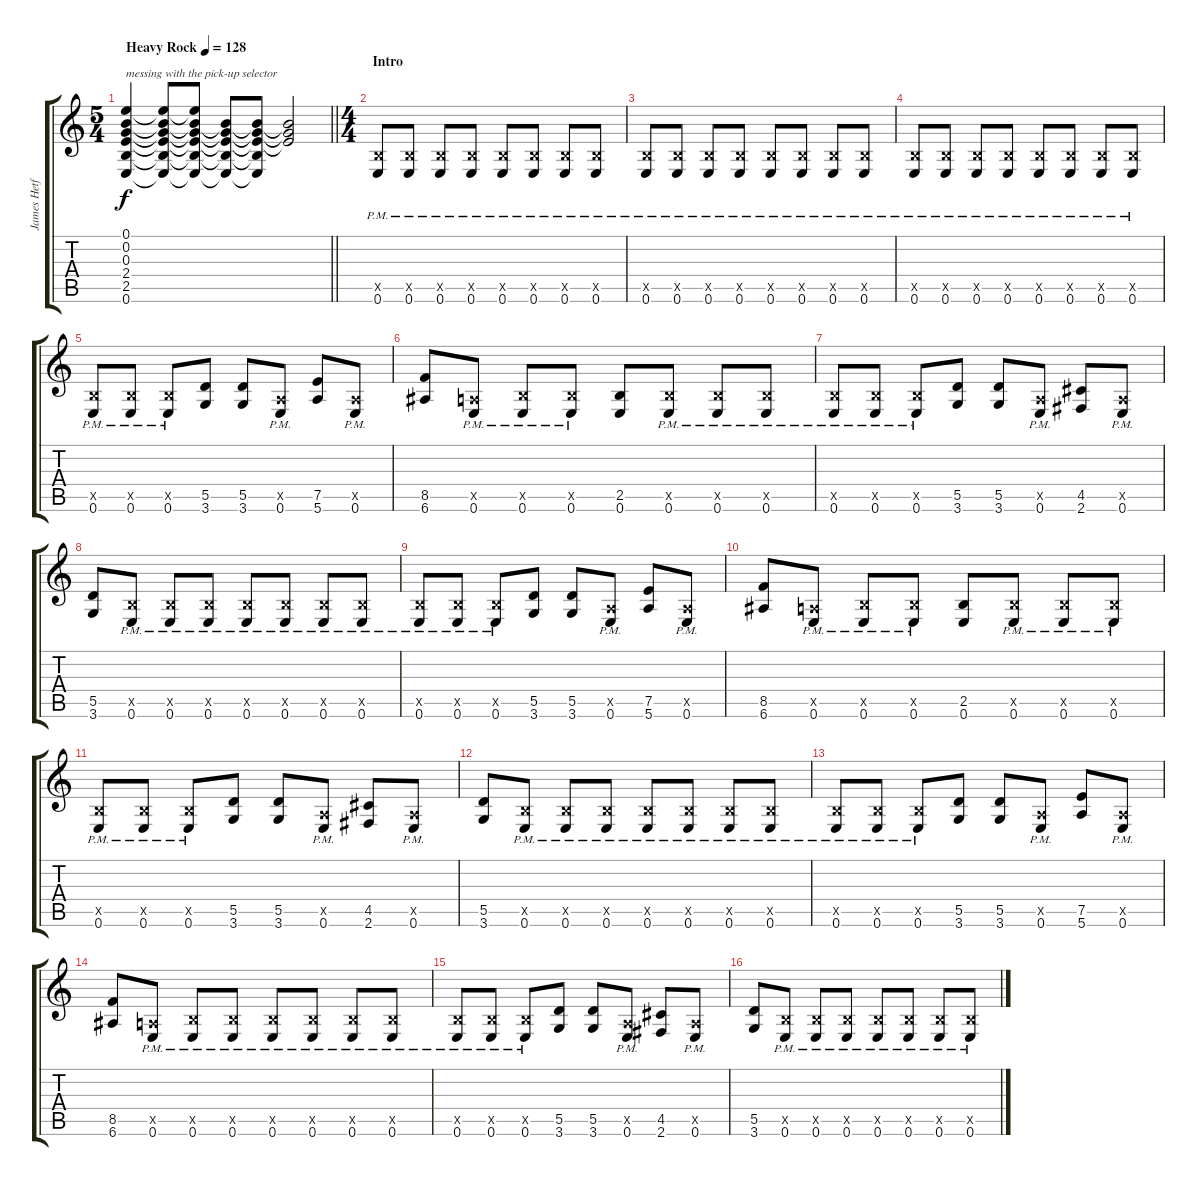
\track ("James Hetfield (Guitar Rhythm)" "James Hetf") {instrument distortionguitar}
\staff {score tabs}
\tuning (E4 B3 G3 D3 A2 E2) {hide}
\ts (5 4)
\tempo (128 "Heavy Rock")
\clef g2
\barLineRight lightlight
\ks c
(0.1 0.2 0.3 2.4 2.5 0.6).4{txt "messing with the pick-up selector" dy f volume 0 instrument distortionguitar} (0.1{t} 0.2{t} 0.3{t} 2.4{t} 2.5{t} 0.6{t}).8{volume 14} (0.1{t} 0.2{t} 0.3{t} 2.4{t} 2.5{t} 0.6{t}).8{volume 0} (0.2{t} 0.3{t} 2.4{t} 2.5{t} 0.6{t}).8{volume 14} (0.2{t} 0.3{t} 2.4{t} 2.5{t} 0.6{t}).8{volume 0} (0.2{t} 0.3{t} 2.4{t}).2{volume 14} |
\ts (4 4)
\section ("" "Intro")
(2.5{x} 0.6{pm}).8 (2.5{x} 0.6{pm}).8 (2.5{x} 0.6{pm}).8 (2.5{x} 0.6{pm}).8 (2.5{x} 0.6{pm}).8 (2.5{x} 0.6{pm}).8 (2.5{x} 0.6{pm}).8 (2.5{x} 0.6{pm}).8 |
(2.5{x} 0.6{pm}).8 (2.5{x} 0.6{pm}).8 (2.5{x} 0.6{pm}).8 (2.5{x} 0.6{pm}).8 (2.5{x} 0.6{pm}).8 (2.5{x} 0.6{pm}).8 (2.5{x} 0.6{pm}).8 (2.5{x} 0.6{pm}).8 |
(2.5{x} 0.6{pm}).8 (2.5{x} 0.6{pm}).8 (2.5{x} 0.6{pm}).8 (2.5{x} 0.6{pm}).8 (2.5{x} 0.6{pm}).8 (2.5{x} 0.6{pm}).8 (2.5{x} 0.6{pm}).8 (2.5{x} 0.6{pm}).8 |
(2.5{x} 0.6{pm}).8 (2.5{x} 0.6{pm}).8 (2.5{x} 0.6{pm}).8 (5.5 3.6).8 (5.5 3.6).8 (0.5{x} 0.6{pm}).8 (7.5 5.6).8 (0.5{x} 0.6{pm}).8 |
(8.5 6.6).8 (0.5{x} 0.6{pm}).8 (2.5{x} 0.6{pm}).8 (2.5{x} 0.6{pm}).8 (2.5 0.6).8 (2.5{x} 0.6{pm}).8 (2.5{x} 0.6{pm}).8 (2.5{x} 0.6{pm}).8 |
(2.5{x} 0.6{pm}).8 (2.5{x} 0.6{pm}).8 (2.5{x} 0.6{pm}).8 (5.5 3.6).8 (5.5 3.6).8 (0.5{x} 0.6{pm}).8 (4.5 2.6).8 (0.5{x} 0.6{pm}).8 |
(5.5 3.6).8 (2.5{x} 0.6{pm}).8 (2.5{x} 0.6{pm}).8 (2.5{x} 0.6{pm}).8 (2.5{x} 0.6{pm}).8 (2.5{x} 0.6{pm}).8 (2.5{x} 0.6{pm}).8 (2.5{x} 0.6{pm}).8 |
(2.5{x} 0.6{pm}).8 (2.5{x} 0.6{pm}).8 (2.5{x} 0.6{pm}).8 (5.5 3.6).8 (5.5 3.6).8 (0.5{x} 0.6{pm}).8 (7.5 5.6).8 (0.5{x} 0.6{pm}).8 |
(8.5 6.6).8 (0.5{x} 0.6{pm}).8 (2.5{x} 0.6{pm}).8 (2.5{x} 0.6{pm}).8 (2.5 0.6).8 (2.5{x} 0.6{pm}).8 (2.5{x} 0.6{pm}).8 (2.5{x} 0.6{pm}).8 |
(2.5{x} 0.6{pm}).8 (2.5{x} 0.6{pm}).8 (2.5{x} 0.6{pm}).8 (5.5 3.6).8 (5.5 3.6).8 (0.5{x} 0.6{pm}).8 (4.5 2.6).8 (0.5{x} 0.6{pm}).8 |
(5.5 3.6).8 (2.5{x} 0.6{pm}).8 (2.5{x} 0.6{pm}).8 (2.5{x} 0.6{pm}).8 (2.5{x} 0.6{pm}).8 (2.5{x} 0.6{pm}).8 (2.5{x} 0.6{pm}).8 (2.5{x} 0.6{pm}).8 |
(2.5{x} 0.6{pm}).8 (2.5{x} 0.6{pm}).8 (2.5{x} 0.6{pm}).8 (5.5 3.6).8 (5.5 3.6).8 (0.5{x} 0.6{pm}).8 (7.5 5.6).8 (0.5{x} 0.6{pm}).8 |
(8.5 6.6).8 (0.5{x} 0.6{pm}).8 (2.5{x} 0.6{pm}).8 (2.5{x} 0.6{pm}).8 (2.5{x} 0.6{pm}).8 (2.5{x} 0.6{pm}).8 (2.5{x} 0.6{pm}).8 (2.5{x} 0.6{pm}).8 |
(2.5{x} 0.6{pm}).8 (2.5{x} 0.6{pm}).8 (2.5{x} 0.6{pm}).8 (5.5 3.6).8 (5.5 3.6).8 (0.5{x} 0.6{pm}).8 (4.5 2.6).8 (0.5{x} 0.6{pm}).8 |
(5.5 3.6).8 (2.5{x} 0.6{pm}).8 (2.5{x} 0.6{pm}).8 (2.5{x} 0.6{pm}).8 (2.5{x} 0.6{pm}).8 (2.5{x} 0.6{pm}).8 (2.5{x} 0.6{pm}).8 (2.5{x} 0.6{pm}).8
